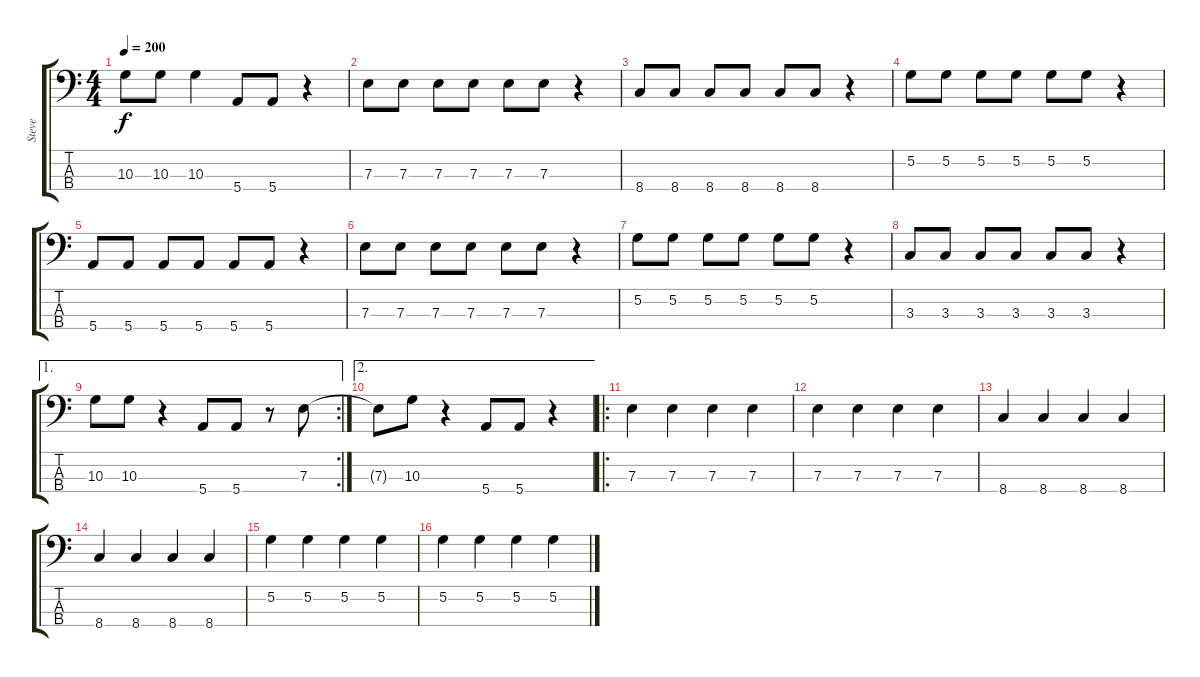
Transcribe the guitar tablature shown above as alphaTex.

\track ("Steve" "Steve") {instrument electricbassfinger}
\staff {score tabs}
\tuning (G2 D2 A1 E1) {hide}
\ts (4 4)
\tempo 200
\clef f4
\ks c
10.3.8{dy f} 10.3.8 10.3.4 5.4.8 5.4.8 r.4 |
7.3.8 7.3.8 7.3.8 7.3.8 7.3.8 7.3.8 r.4 |
8.4.8 8.4.8 8.4.8 8.4.8 8.4.8 8.4.8 r.4 |
5.2.8 5.2.8 5.2.8 5.2.8 5.2.8 5.2.8 r.4 |
5.4.8 5.4.8 5.4.8 5.4.8 5.4.8 5.4.8 r.4 |
7.3.8 7.3.8 7.3.8 7.3.8 7.3.8 7.3.8 r.4 |
5.2.8 5.2.8 5.2.8 5.2.8 5.2.8 5.2.8 r.4 |
3.3.8 3.3.8 3.3.8 3.3.8 3.3.8 3.3.8 r.4 |
\ae 1
\rc 2
10.3.8 10.3.8 r.4 5.4.8 5.4.8 r.8 7.3.8 |
\ae 2
7.3{t}.8 10.3.8 r.4 5.4.8 5.4.8 r.4 |
\ro
7.3.4 7.3.4 7.3.4 7.3.4 |
7.3.4 7.3.4 7.3.4 7.3.4 |
8.4.4 8.4.4 8.4.4 8.4.4 |
8.4.4 8.4.4 8.4.4 8.4.4 |
5.2.4 5.2.4 5.2.4 5.2.4 |
5.2.4 5.2.4 5.2.4 5.2.4
